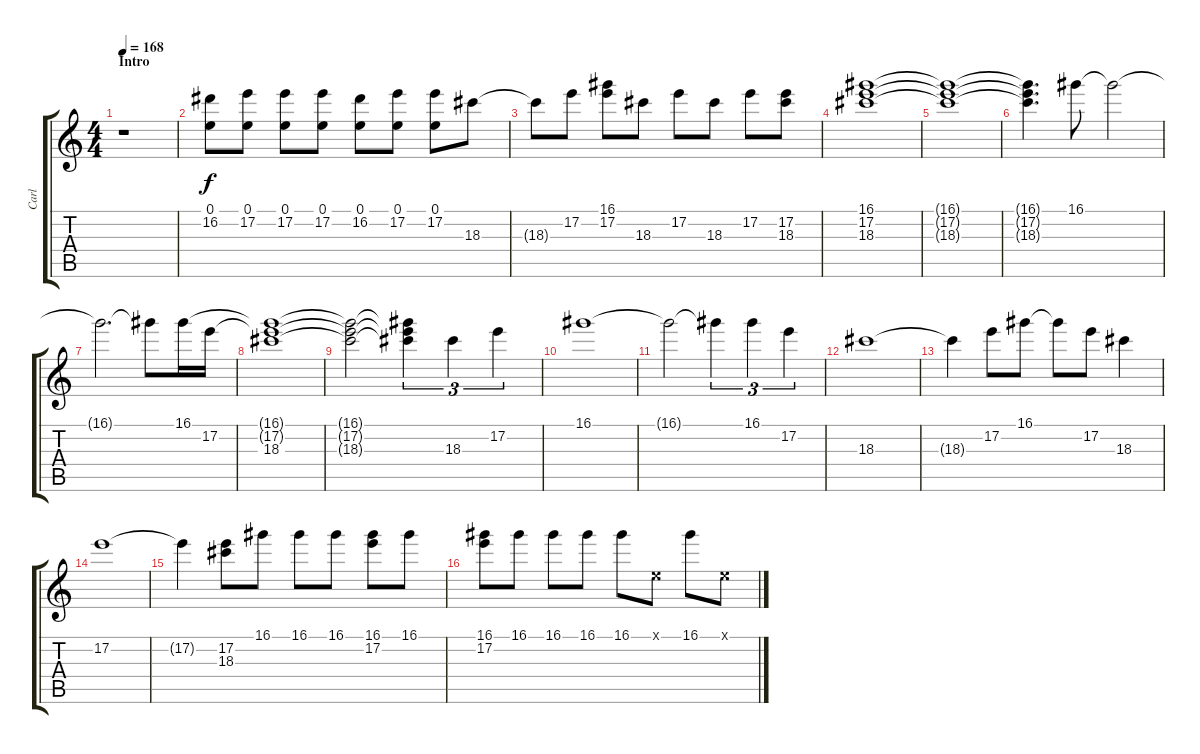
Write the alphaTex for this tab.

\track ("Carl" "Carl") {instrument distortionguitar}
\staff {score tabs}
\tuning (E4 B3 G3 D3 A2 E2) {hide}
\ts (4 4)
\section ("" "Intro")
\tempo 168
\clef g2
\ks c
r.1{dy f instrument distortionguitar} |
(0.1 16.2).8 (0.1 17.2).8 (0.1 17.2).8 (0.1 17.2).8 (0.1 16.2).8 (0.1 17.2).8 (0.1 17.2).8 18.3.8 |
18.3{t}.8 17.2.8 (16.1 17.2).8 18.3.8 17.2.8 18.3.8 17.2.8 (17.2 18.3).8 |
(16.1 17.2 18.3).1{volume 7} |
(16.1{t} 17.2{t} 18.3{t}).1 |
(16.1{t} 17.2{t} 18.3{t}).4{d} 16.1.8 16.1{t}.2 |
16.1{t}.2{d} 16.1{t}.8 16.1.16 17.2.16 |
(16.1{t} 17.2{t} 18.3).1 |
(16.1{t} 17.2{t} 18.3{t}).2 (16.1{t} 17.2{t} 18.3{t}).4{tu (3 2)} 18.3.4{tu (3 2)} 17.2.4{tu (3 2)} |
16.1.1 |
16.1{t}.2 16.1{t}.4{tu (3 2)} 16.1.4{tu (3 2)} 17.2.4{tu (3 2)} |
18.3.1 |
18.3{t}.4 17.2.8 16.1.8 16.1{t}.8 17.2.8 18.3.4 |
17.2.1{volume 11} |
17.2{t}.4 (17.2 18.3).8 16.1.8 16.1.8 16.1.8 (16.1 17.2).8 16.1.8 |
(16.1 17.2).8 16.1.8 16.1.8 16.1.8 16.1.8 0.1{x}.8 16.1.8 0.1{x}.8
